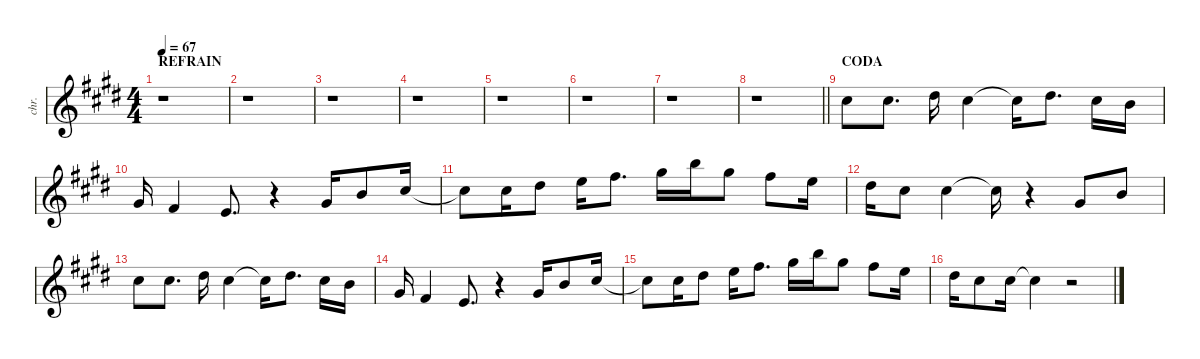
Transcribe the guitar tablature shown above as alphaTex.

\defaultSystemsLayout 4
\hideDynamics
\bracketExtendMode groupsimilarinstruments
\otherSystemsTrackNameOrientation horizontal
\track ("Back Vocal" "chr.") {defaultSystemsLayout 4 instrument choiraahs}
\staff {score}
\tuning (E4 B3 G3 D3 A2 E2)
\ts (4 4)
\section ("" "REFRAIN")
\tempo 67
\clef g2
\ks c#minor
r.1{dy mf beam Down} |
r.1{beam Down} |
r.1{beam Down} |
r.1{beam Down} |
r.1{beam Down} |
r.1{beam Down} |
r.1{beam Down} |
\barLineRight lightlight
r.1{beam Down} |
\section ("" "CODA")
9.1{acc #}.8{dy ff beam Down} 9.1{acc #}.8{d beam Down} 11.1{acc #}.16{beam Down} 9.1{acc #}.4{beam Down} 9.1{t acc #}.16{dy f beam Down} 11.1{acc #}.8{d dy ff beam Down} 9.1{acc #}.16{beam Down} 7.1{acc forcenatural}.16{beam Down} |
9.2{acc #}.16{beam Up} 7.2{acc #}.4{beam Up} 0.1{acc forcenatural}.8{d beam Up} r.4{beam Up} 4.1{acc #}.16{beam Up} 7.1{acc forcenatural}.8{beam Up} 9.1{acc #}.16{beam Up} |
9.1{t acc #}.8{dy f beam Down} 9.1{acc #}.16{dy ff beam Down} 11.1{acc #}.8{beam Down} 12.1{acc forcenatural}.16{beam Down} 14.1{acc #}.8{d beam Down} 16.1{acc #}.16{beam Down} 19.1{acc forcenatural}.16{beam Down} 16.1{acc #}.8{beam Down} 14.1{acc #}.8{beam Down} 12.1{acc forcenatural}.16{beam Down} |
11.1{acc #}.16{beam Down} 9.1{acc #}.8{beam Down} 9.1{acc #}.4{beam Down} 9.1{t acc #}.16{dy f beam Down} r.4{beam Down} 9.2{acc #}.8{dy ff beam Up} 7.1{acc forcenatural}.8{beam Up} |
9.1{acc #}.8{beam Down} 9.1{acc #}.8{d beam Down} 11.1{acc #}.16{beam Down} 9.1{acc #}.4{beam Down} 9.1{t acc #}.16{dy f beam Down} 11.1{acc #}.8{d beam Down} 9.1{acc #}.16{beam Down} 7.1{acc forcenatural}.16{beam Down} |
9.2{acc #}.16{beam Up} 7.2{acc #}.4{beam Up} 0.1{acc forcenatural}.8{d beam Up} r.4{beam Up} 4.1{acc #}.16{dy mf beam Up} 7.1{acc forcenatural}.8{beam Up} 9.1{acc #}.16{beam Up} |
9.1{t acc #}.8{dy f beam Down} 9.1{acc #}.16{dy mf beam Down} 11.1{acc #}.8{beam Down} 12.1{acc forcenatural}.16{dy mp beam Down} 14.1{acc #}.8{d beam Down} 16.1{acc #}.16{beam Down} 19.1{acc forcenatural}.16{beam Down} 16.1{acc #}.8{beam Down} 14.1{acc #}.8{beam Down} 12.1{acc forcenatural}.16{dy p beam Down} |
11.1{acc #}.16{beam Down} 9.1{acc #}.8{beam Down} 9.1{acc #}.16{beam Down} 9.1{t acc #}.4{dy f beam Down} r.2{beam Down}
